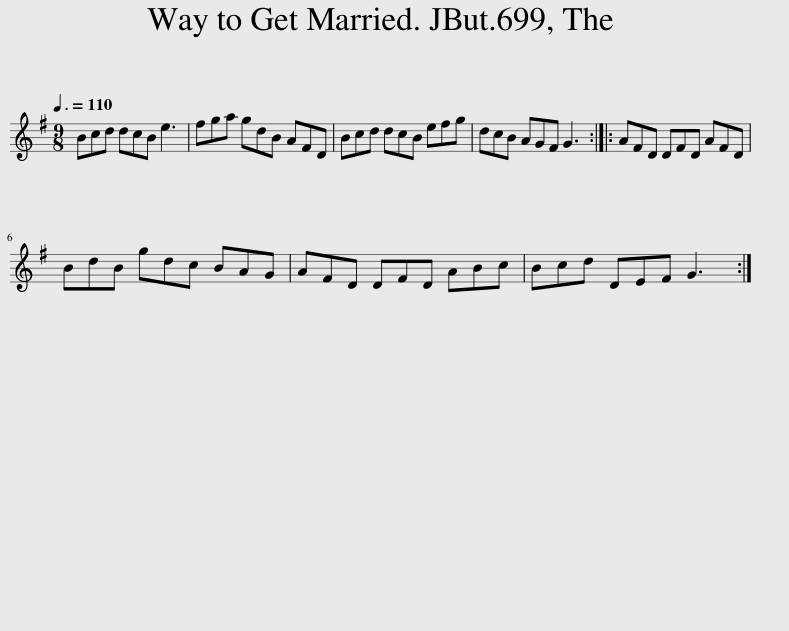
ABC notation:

X:1
L:1/8
Q:3/8=110
M:9/8
I:linebreak $
K:G
V:1 treble
V:1
 Bcd dcB e3 | fga gdB AFD | Bcd dcB efg | dcB AGF G3 :: AFD DFD AFD |$ %5
 BdB gdc BAG | AFD DFD ABc | Bcd DEF G3 :| %8
